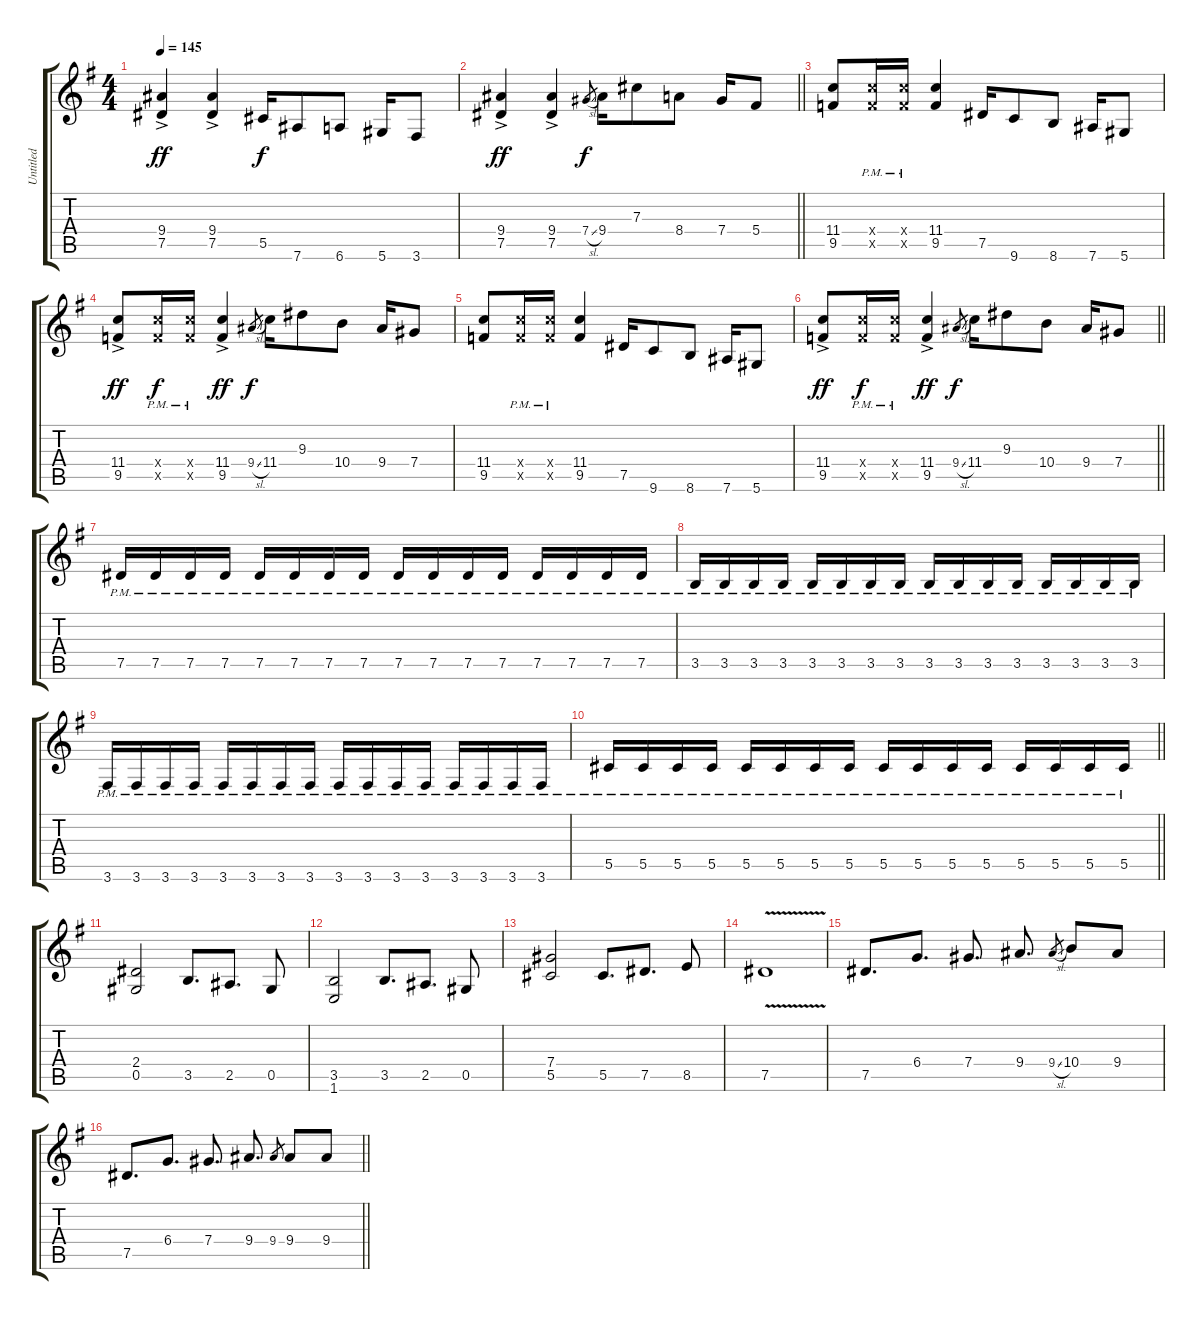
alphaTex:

\track ("Untitled" "Untitled") {instrument overdrivenguitar}
\staff {score tabs}
\tuning (Eb4 Bb3 Gb3 Db3 Ab2 Eb2) {hide}
\ts (4 4)
\tempo 145
\clef g2
\ks g
(9.4{ac} 7.5{ac}).4{dy ff} (9.4{ac} 7.5{ac}).4 5.5.16{dy f} 7.6.8 6.6.8 5.6.16 3.6.8 |
\barLineRight lightlight
(9.4{ac} 7.5{ac}).4{dy ff} (9.4{ac} 7.5{ac}).4 7.4{sl}.8{gr dy f} 9.4.16 7.3.8 8.4.8 7.4.16 5.4.8 |
(11.4 9.5).8 (11.4{pm x} 9.5{pm x}).16 (11.4{pm x} 9.5{pm x}).16 (11.4 9.5).4 7.5.16 9.6.8 8.6.8 7.6.16 5.6.8 |
(11.4{ac} 9.5{ac}).8{dy ff} (11.4{pm x} 9.5{pm x}).16{dy f} (11.4{pm x} 9.5{pm x}).16 (11.4{ac} 9.5{ac}).4{dy ff} 9.4{sl}.8{gr dy f} 11.4.16 9.3.8 10.4.8 9.4.16 7.4.8 |
(11.4 9.5).8 (11.4{pm x} 9.5{pm x}).16 (11.4{pm x} 9.5{pm x}).16 (11.4 9.5).4 7.5.16 9.6.8 8.6.8 7.6.16 5.6.8 |
\barLineRight lightlight
(11.4{ac} 9.5{ac}).8{dy ff} (11.4{pm x} 9.5{pm x}).16{dy f} (11.4{pm x} 9.5{pm x}).16 (11.4{ac} 9.5{ac}).4{dy ff} 9.4{sl}.8{gr dy f} 11.4.16 9.3.8 10.4.8 9.4.16 7.4.8 |
7.5{pm}.16 7.5{pm}.16 7.5{pm}.16 7.5{pm}.16 7.5{pm}.16 7.5{pm}.16 7.5{pm}.16 7.5{pm}.16 7.5{pm}.16 7.5{pm}.16 7.5{pm}.16 7.5{pm}.16 7.5{pm}.16 7.5{pm}.16 7.5{pm}.16 7.5{pm}.16 |
3.5{pm}.16 3.5{pm}.16 3.5{pm}.16 3.5{pm}.16 3.5{pm}.16 3.5{pm}.16 3.5{pm}.16 3.5{pm}.16 3.5{pm}.16 3.5{pm}.16 3.5{pm}.16 3.5{pm}.16 3.5{pm}.16 3.5{pm}.16 3.5{pm}.16 3.5{pm}.16 |
3.6{pm}.16 3.6{pm}.16 3.6{pm}.16 3.6{pm}.16 3.6{pm}.16 3.6{pm}.16 3.6{pm}.16 3.6{pm}.16 3.6{pm}.16 3.6{pm}.16 3.6{pm}.16 3.6{pm}.16 3.6{pm}.16 3.6{pm}.16 3.6{pm}.16 3.6{pm}.16 |
\barLineRight lightlight
5.5{pm}.16 5.5{pm}.16 5.5{pm}.16 5.5{pm}.16 5.5{pm}.16 5.5{pm}.16 5.5{pm}.16 5.5{pm}.16 5.5{pm}.16 5.5{pm}.16 5.5{pm}.16 5.5{pm}.16 5.5{pm}.16 5.5{pm}.16 5.5{pm}.16 5.5{pm}.16 |
(2.4 0.5).2 3.5.8{d} 2.5.8{d} 0.5.8 |
(3.5 1.6).2 3.5.8{d} 2.5.8{d} 0.5.8 |
(7.4 5.5).2 5.5.8{d} 7.5.8{d} 8.5.8 |
7.5{v}.1 |
7.5.8{d} 6.4.8{d} 7.4.8{d} 9.4.8{d} 9.4{sl}.8{gr} 10.4.8 9.4.8 |
\barLineRight lightlight
7.5.8{d} 6.4.8{d} 7.4.8{d} 9.4.8{d} 9.4.8{gr} 9.4.8 9.4.8
